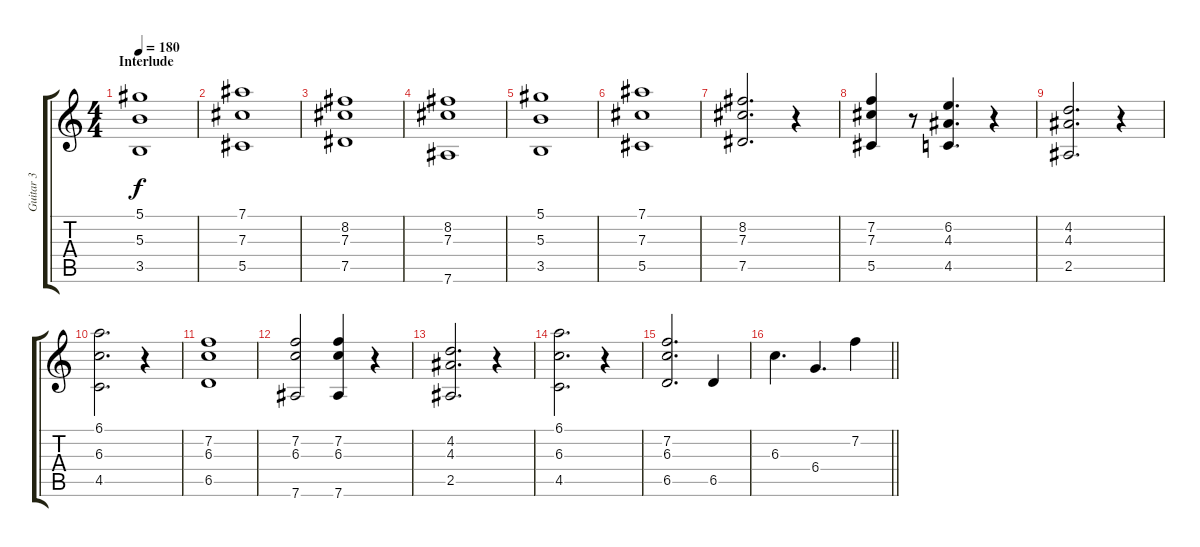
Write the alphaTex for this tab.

\track ("Guitar 3" "Guitar 3") {instrument overdrivenguitar}
\staff {score tabs}
\tuning (Eb4 Bb3 Gb3 Db3 Ab2 Eb2) {hide}
\ts (4 4)
\section ("" "Interlude")
\tempo 180
\clef g2
\ks c
(5.1 5.3 3.5).1{dy f} |
(7.1 7.3 5.5).1 |
(8.2 7.3 7.5).1 |
(8.2 7.3 7.6).1 |
(5.1 5.3 3.5).1 |
(7.1 7.3 5.5).1 |
(8.2 7.3 7.5).2{d} r.4 |
(7.2 7.3 5.5).4 r.8 (6.2 4.3 4.5).4{d} r.4 |
(4.2 4.3 2.5).2{d} r.4 |
(6.1 6.3 4.5).2{d} r.4 |
(7.2 6.3 6.5).1 |
(7.2 6.3 7.6).2 (7.2 6.3 7.6).4 r.4 |
(4.2 4.3 2.5).2{d} r.4 |
(6.1 6.3 4.5).2{d} r.4 |
(7.2 6.3 6.5).2{d} 6.5.4 |
\barLineRight lightlight
6.3.4{d} 6.4.4{d} 7.2.4
